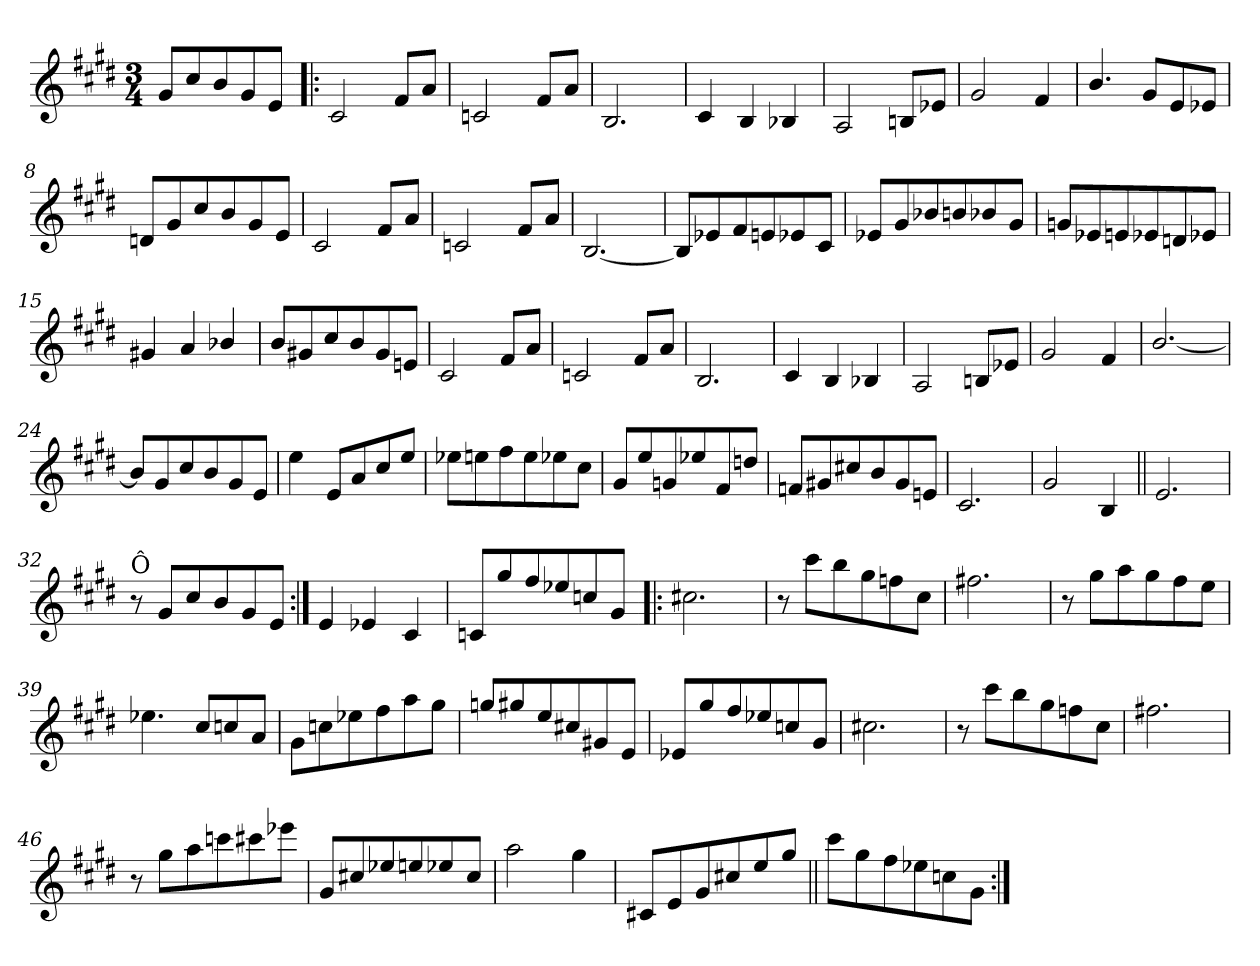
**kern
*part1
*staff1
*clefG2
*k[f#c#g#d#]
*E:
*M3/4
=
8g#/L
8cc#/
8b/
8g#/
8e/J
=1!|:
2c#/
8f#/L
8a/J
=2
2cn/
8f#/L
8a/J
=3
2.B/
=4
4c#/
4B/
4B-X/
=5
2A/
8Bn/L
8e-X/J
!!LO:LB:g=z
=6
2g#/
4f#/
=7
4.b/
8g#/L
8e/
8e-X/J
=8
8d/L
8g#/
8cc#/
8b/
8g#/
8e/J
=9
2c#/
8f#/L
8a/J
=10
2cn/
8f#/L
8a/J
=11
[2.B/
!!LO:LB:g=z
=12
8Bn/L]
8e-X/
8f#/
8en/
8e-X/
8c#/J
=13
8e-/L
8g#/
8b-X/
8bn/
8b-X/
8g#/J
=14
8gn/L
8e-X/
8en/
8e-X/
8dn/
8e-X/J
=15
4g#X/
4a/
4b-X/
=16
8b/L
8g#X/
8cc#/
8b/
8g#/
8en/J
!!LO:LB:g=z
=17
2c#/
8f#/L
8a/J
=18
2cn/
8f#/L
8a/J
=19
2.B/
=20
4c#/
4B/
4B-X/
=21
2A/
8Bn/L
8e-X/J
=22
2g#/
4f#/
=23
[2.b/
!!LO:LB:g=z
=24
8b/L]
8g#/
8cc#/
8b/
8g#/
8e/J
=25
4ee\
8e/L
8a/
8cc#/
8ee/J
=26
8ee-X\L
8een\
8ff#\
8ee\
8ee-X\
8cc#\J
=27
8g#/L
8ee/
8gn/
8ee-X/
8f#/
8ddn/J
=28
8fn/L
8g#X/
8cc#X/
8b/
8g#/
8en/J
=29
2.c#/
!!LO:LB:g=z
=30
2g#/
4B/
=31||
2.e/
=32
!LO:TX:a:t=Ô
8r
8g#/L
8cc#/
8b/
8g#/
8e/J
=33:|!
4e/
4e-X/
4c#/
=34
8cn/L
8gg#/
8ff#/
8ee-X/
8ccn/
8g#/J
!!LO:LB:g=z
=35!|:
2.cc#X\
=36
8r
8ccc#\L
8bb\
8gg#\
8ffn\
8cc#\J
=37
2.ff#X\
=38
8r
8gg#\L
8aa\
8gg#\
8ff#\
8ee\J
=39
4.ee-X\
8cc#/L
8ccn/
8a/J
!!LO:LB:g=z
=40
8g#\L
8ccn\
8ee-X\
8ff#\
8aa\
8gg#\J
=41
8ggn/L
8gg#X/
8ee/
8cc#X/
8g#X/
8e/J
=42
8e-X/L
8gg#/
8ff#/
8ee-X/
8ccn/
8g#/J
=43
2.cc#X\
=44
8r
8ccc#\L
8bb\
8gg#\
8ffn\
8cc#\J
!!LO:LB:g=z
=45
2.ff#X\
=46
8r
8gg#\L
8aa\
8cccn\
8ccc#X\
8eee-X\J
=47
8g#/L
8cc#X/
8ee-X/
8een/
8ee-X/
8cc#/J
=48
2aa\
4gg#\
=49
8c#X/L
8e/
8g#/
8cc#X/
8ee/
8gg#/J
!!LO:PB:g=z
=50||
8ccc#\L
8gg#\
8ff#\
8ee-X\
8ccn\
8g#\J
=:|!
*-
